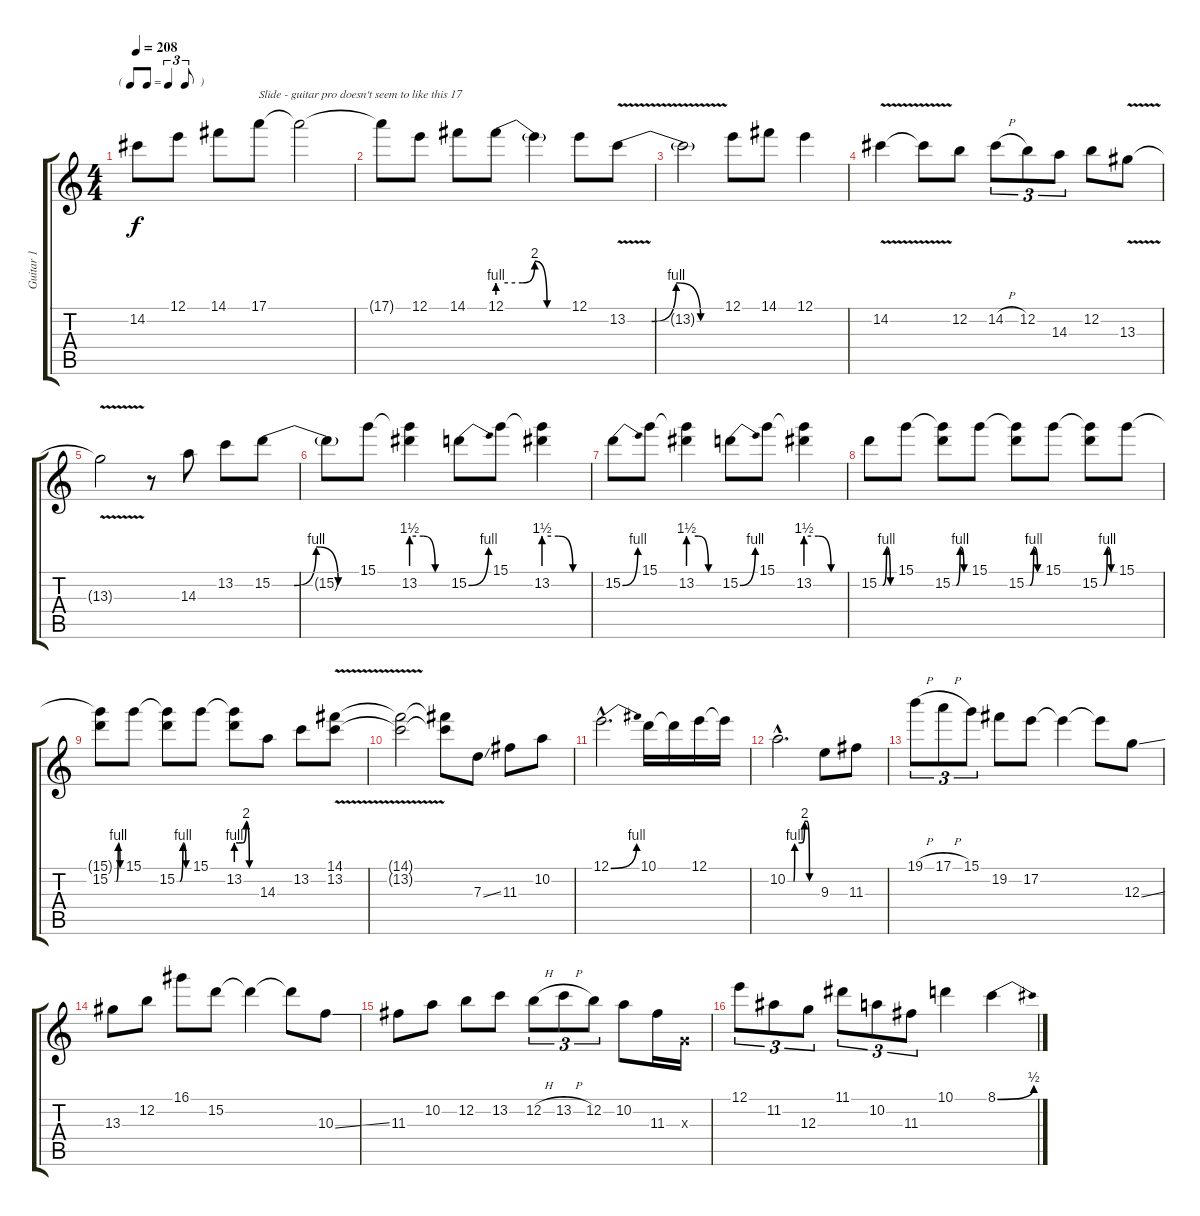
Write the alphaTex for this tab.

\track ("Guitar 1" "Guitar 1") {instrument distortionguitar}
\staff {score tabs}
\tuning (E4 B3 G3 D3 A2 E2) {hide}
\ts (4 4)
\tf triplet8th
\tempo 208
\clef g2
\ks c
14.2.8{dy f} 12.1.8 14.1.8 17.1.8{txt "Slide - guitar pro doesn't seem to like this 17"} 17.1{t}.2 |
17.1{t}.8 12.1.8 14.1.8 12.1{be (custom 0 4 20 4 30 8 40 0 60 0)}.8 12.1{t}.4 12.1.8 13.2{be (custom 0 0 15 0 30 4 45 0 60 0) v}.8 |
13.2{t}.2 12.1.8 14.1.8 12.1.4 |
14.2{v}.4 14.2{t}.8 12.2.8 14.2{h}.8{tu (3 2)} 12.2.8{tu (3 2)} 14.3.8{tu (3 2)} 12.2.8 13.3{v}.8 |
13.3{t}.2 r.8 14.3.8 13.2.8 15.2{be (custom 0 0 15 0 30 4 45 0 60 0)}.8 |
15.2{t}.8 15.1.8 (15.1{t} 13.2{be (custom 0 6 20 6 40 0 60 0)}).4 15.2{be (bend 0 0 60 4)}.8 15.1.8 (15.1{t} 13.2{be (custom 0 6 20 6 40 0 60 0)}).4 |
15.2{be (bend 0 0 60 4)}.8 15.1.8 (15.1{t} 13.2{be (custom 0 6 20 6 40 0 60 0)}).4 15.2{be (bend 0 0 60 4)}.8 15.1.8 (15.1{t} 13.2{be (custom 0 6 20 6 40 0 60 0)}).4 |
15.2{be (custom 0 0 15 0 30 4 45 0 60 0)}.8 15.1.8 (15.1{t} 15.2{be (custom 0 0 15 0 30 4 45 0 60 0)}).8 15.1.8 (15.1{t} 15.2{be (custom 0 0 15 0 30 4 45 0 60 0)}).8 15.1.8 (15.1{t} 15.2{be (custom 0 0 15 0 30 4 45 0 60 0)}).8 15.1.8 |
(15.1{t} 15.2{be (custom 0 0 15 0 30 4 45 0 60 0)}).8 15.1.8 (15.1{t} 15.2{be (custom 0 0 15 0 30 4 45 0 60 0)}).8 15.1.8 (15.1{t} 13.2{be (custom 0 4 20 4 30 8 40 0 60 0)}).8 14.3.8 13.2.8 (14.1{v} 13.2{v}).8 |
(14.1{t} 13.2{t}).2 (14.1{t} 13.2{t}).8 7.3{ss}.8 11.3.8 10.2.8 |
12.1{be (bend 0 0 60 4) hac}.2{d} 10.1.16 10.1{t}.16 12.1.16 12.1{t}.16 |
10.2{be (custom 0 0 13 0 15 4 30 4 35 8 40 8 45 0 60 0) hac}.2{d} 9.3.8 11.3.8 |
19.1{h}.8{tu (3 2)} 17.1{h}.8{tu (3 2)} 15.1.8{tu (3 2)} 19.2.8 17.2.8 17.2{t}.4 17.2{t}.8 12.3{ss}.8 |
13.3.8 12.2.8 16.1.8 15.2.8 15.2{t}.4 15.2{t}.8 10.3{ss}.8 |
11.3.8 10.2.8 12.2.8 13.2.8 12.2{h}.8{tu (3 2)} 13.2{h}.8{tu (3 2)} 12.2.8{tu (3 2)} 10.2.8 11.3.16 0.3{x}.16 |
12.1.8{tu (3 2)} 11.2.8{tu (3 2)} 12.3.8{tu (3 2)} 11.1.8{tu (3 2)} 10.2.8{tu (3 2)} 11.3.8{tu (3 2)} 10.1.4 8.1{be (bend 0 0 60 2)}.4
